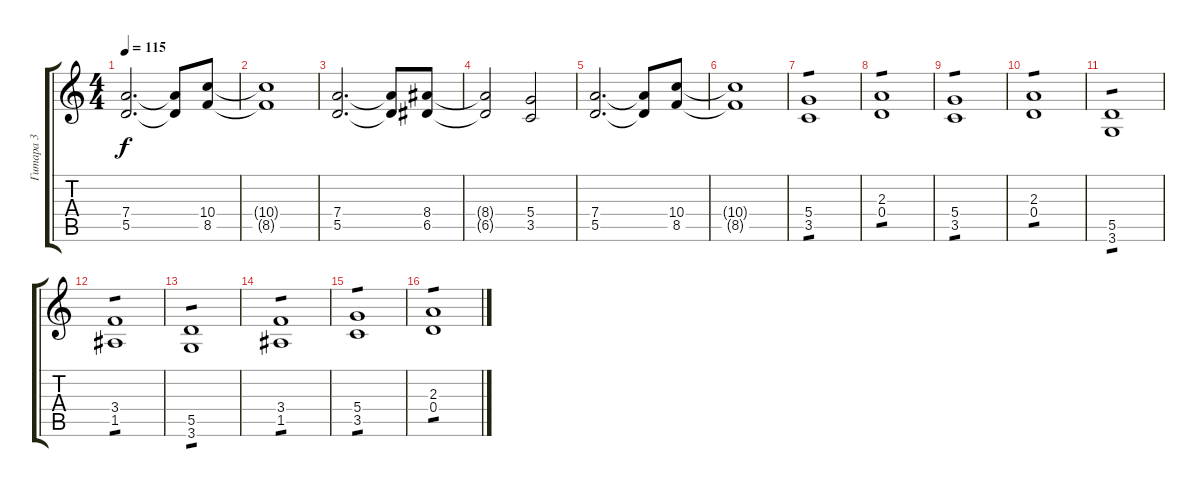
\track ("Гитара 3" "Гитара 3") {instrument distortionguitar}
\staff {score tabs}
\tuning (E4 B3 G3 D3 A2 E2) {hide}
\ts (4 4)
\tempo 115
\clef g2
\ks c
(7.4 5.5).2{d dy f} (7.4{t} 5.5{t}).8 (10.4 8.5).8 |
(10.4{t} 8.5{t}).1 |
(7.4 5.5).2{d} (7.4{t} 5.5{t}).8 (8.4 6.5).8 |
(8.4{t} 6.5{t}).2 (5.4 3.5).2 |
(7.4 5.5).2{d} (7.4{t} 5.5{t}).8 (10.4 8.5).8 |
(10.4{t} 8.5{t}).1 |
(5.4 3.5).1{tp 1} |
(2.3 0.4).1{tp 1} |
(5.4 3.5).1{tp 1} |
(2.3 0.4).1{tp 1} |
(5.5 3.6).1{tp 1} |
(3.4 1.5).1{tp 1} |
(5.5 3.6).1{tp 1} |
(3.4 1.5).1{tp 1} |
(5.4 3.5).1{tp 1} |
(2.3 0.4).1{tp 1}
